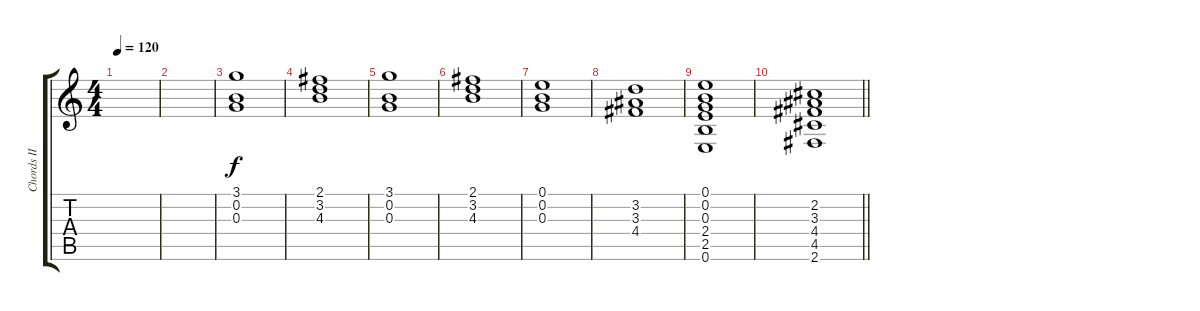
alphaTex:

\track ("Chords II" "Chords II") {instrument acousticguitarsteel}
\staff {score tabs}
\tuning (E4 B3 G3 D3 A2 E2) {hide}
\ts (4 4)
\tempo 120
\clef g2
\ks c
|
|
(3.1 0.2 0.3).1 |
(2.1 3.2 4.3).1{balance 16} |
(3.1 0.2 0.3).1{balance 0} |
(2.1 3.2 4.3).1{balance 16} |
(0.1 0.2 0.3).1{balance 0} |
(3.2 3.3 4.4).1{balance 16} |
(0.1 0.2 0.3 2.4 2.5 0.6).1{balance 0} |
\barLineRight lightlight
(2.2 3.3 4.4 4.5 2.6).1{balance 16}
